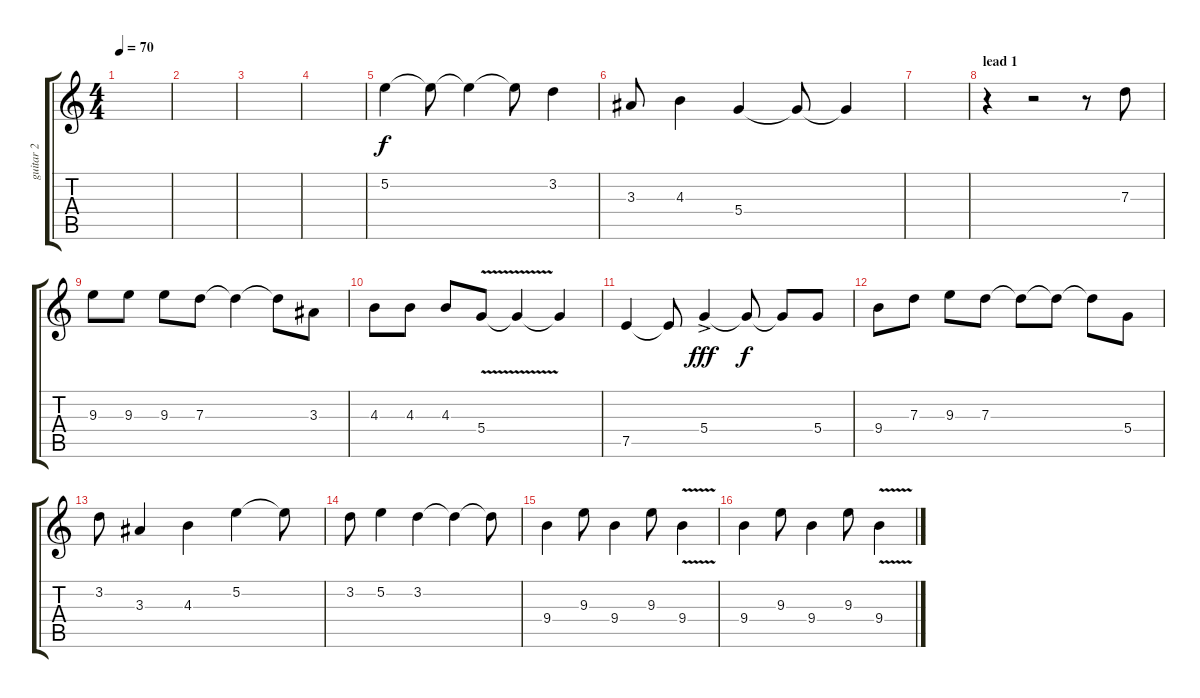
\track ("guitar 2" "guitar 2") {instrument acousticguitarnylon}
\staff {score tabs}
\tuning (E4 B3 G3 D3 A2 E2) {hide}
\ts (4 4)
\tempo 70
\clef g2
\ks c
|
|
|
|
5.2.4 5.2{t}.8 5.2{t}.4 5.2{t}.8 3.2.4 |
3.3.8 4.3.4 5.4.4 5.4{t}.8 5.4{t}.4 |
|
\section ("" "lead 1")
r.4 r.2 r.8 7.3.8 |
9.3.8 9.3.8 9.3.8 7.3.8 7.3{t}.4 7.3{t}.8 3.3.8 |
4.3.8 4.3.8 4.3.8 5.4{v}.8 5.4{t}.4 5.4{t}.4 |
7.5.4 7.5{t}.8 5.4{ac}.4{dy fff} 5.4{t}.8{dy f} 5.4{t}.8 5.4.8 |
9.4.8 7.3.8 9.3.8 7.3.8 7.3{t}.8 7.3{t}.8 7.3{t}.8 5.4.8 |
3.2.8 3.3.4 4.3.4 5.2.4 5.2{t}.8 |
3.2.8 5.2.4 3.2.4 3.2{t}.4 3.2{t}.8 |
9.4.4 9.3.8 9.4.4 9.3.8 9.4{v}.4 |
9.4.4 9.3.8 9.4.4 9.3.8 9.4{v}.4
